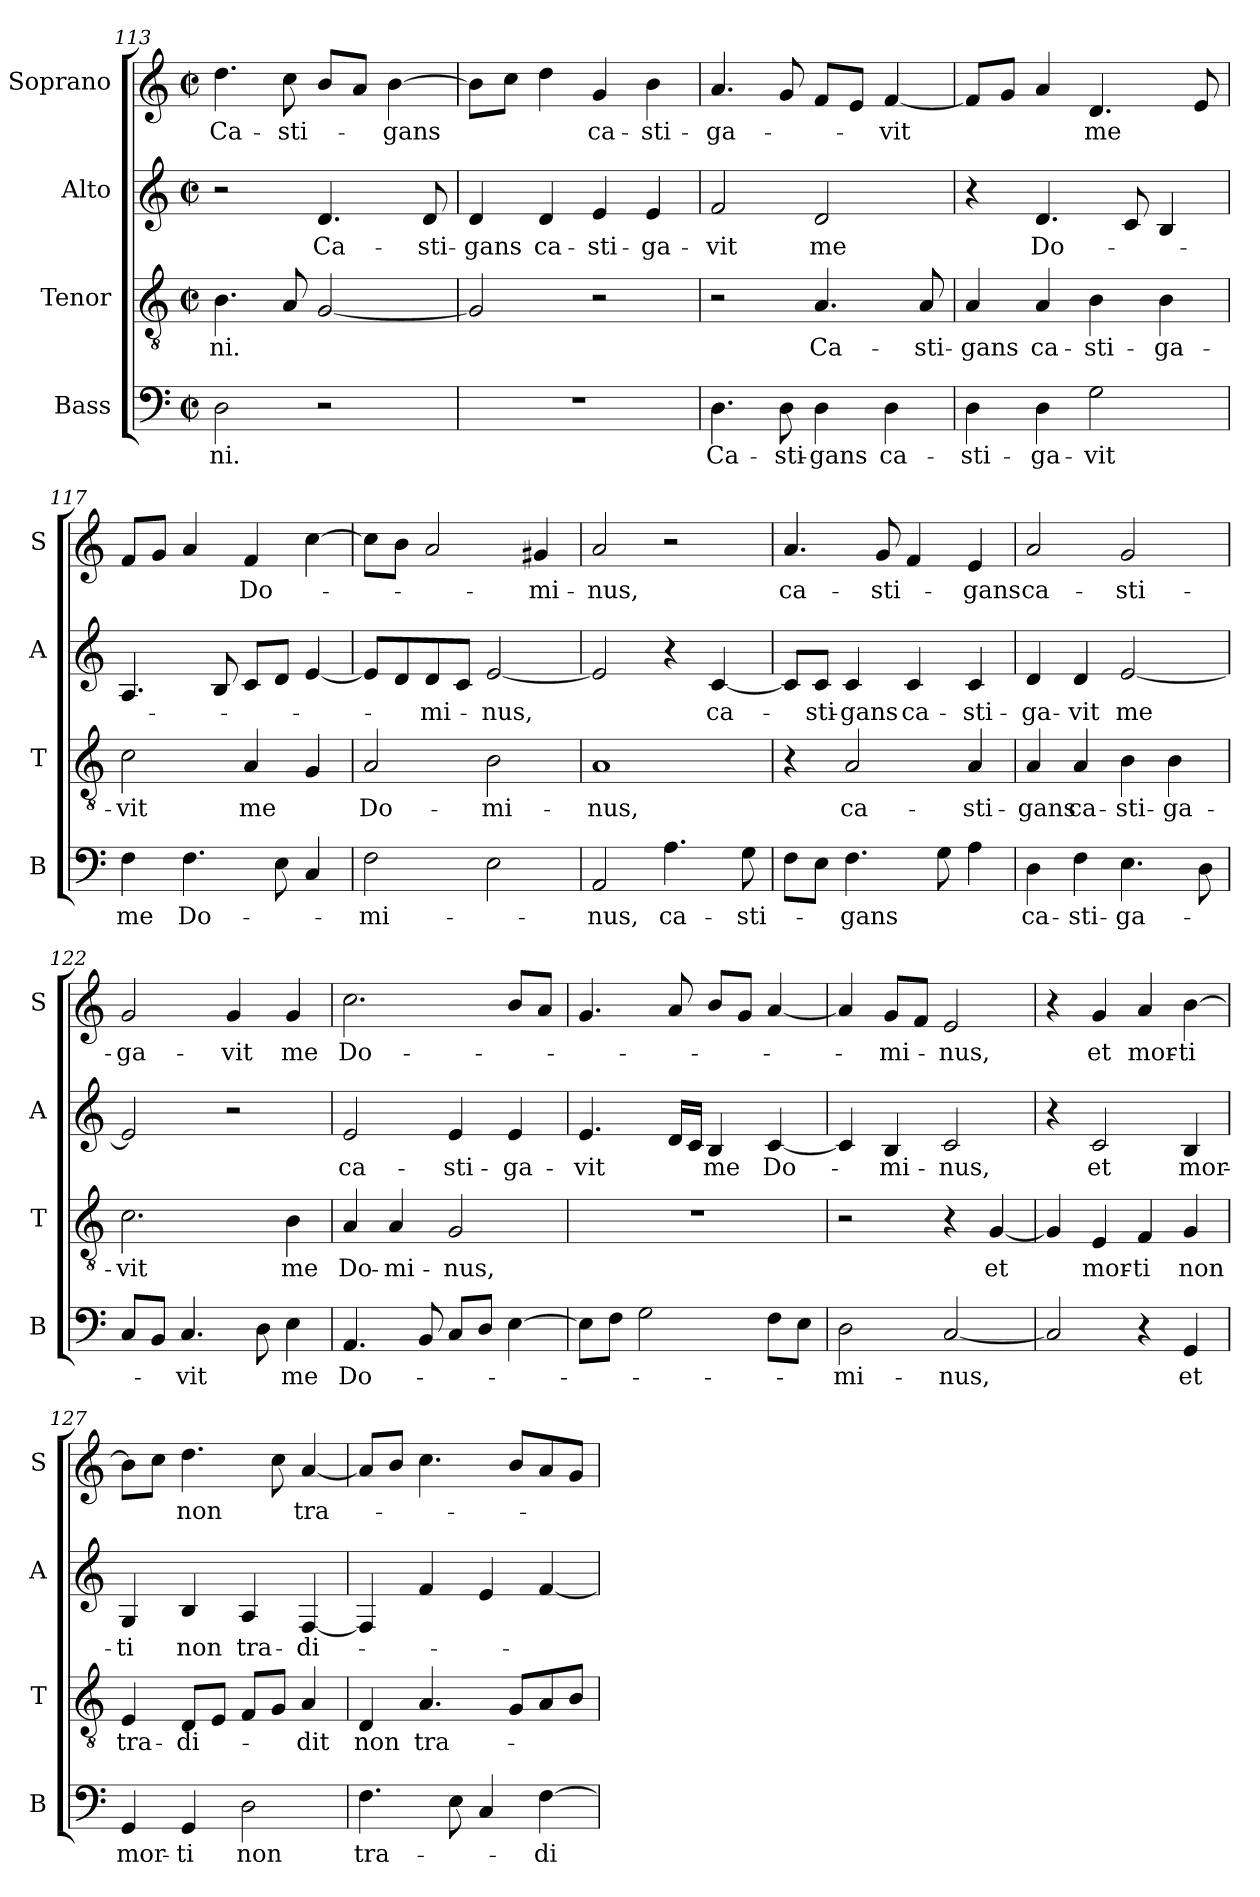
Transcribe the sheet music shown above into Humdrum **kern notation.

**kern	**text	**kern	**text	**kern	**text	**kern	**text
*part4	*part4	*part3	*part3	*part2	*part2	*part1	*part1
*staff4	*staff4	*staff3	*staff3	*staff2	*staff2	*staff1	*staff1
*I"Bass	*	*I"Tenor	*	*I"Alto	*	*I"Soprano	*
*I'B	*	*I'T	*	*I'A	*	*I'S	*
*clefF4	*	*clefGv2	*	*clefG2	*	*clefG2	*
*k[]	*	*k[]	*	*k[]	*	*k[]	*
*C:	*	*C:	*	*C:	*	*C:	*
*M2/2	*	*M2/2	*	*M2/2	*	*M2/2	*
*met(c|)	*	*met(c|)	*	*met(c|)	*	*met(c|)	*
=113	=113	=113	=113	=113	=113	=113	=113
2D\	-ni.	4.B\	-ni.	2r	.	4.dd\	Ca-
.	.	8A/	.	.	.	8cc\	-sti-
2r	.	[2G/	.	4.d/	Ca-	8b/L	.
.	.	.	.	.	.	8a/J	.
.	.	.	.	.	.	[4b\	-gans
.	.	.	.	8d/	-sti-	.	.
=114	=114	=114	=114	=114	=114	=114	=114
1r	.	2G/]	.	4d/	-gans	8b\L]	.
.	.	.	.	.	.	8cc\J	.
.	.	.	.	4d/	ca-	4dd\	.
.	.	2r	.	4e/	-sti-	4g/	ca-
.	.	.	.	4e/	-ga-	4b\	-sti-
=115	=115	=115	=115	=115	=115	=115	=115
4.D\	Ca-	2r	.	2f/	-vit	4.a/	-ga-
8D\	-sti-	.	.	.	.	8g/	.
4D\	-gans	4.A/	Ca-	2d/	me	8f/L	.
.	.	.	.	.	.	8e/J	.
4D\	ca-	.	.	.	.	[4f/	-vit
.	.	8A/	-sti-	.	.	.	.
!!LO:LB:g=z
=116	=116	=116	=116	=116	=116	=116	=116
4D\	-sti-	4A/	-gans	4r	.	8f/L]	.
.	.	.	.	.	.	8g/J	.
4D\	-ga-	4A/	ca-	4.d/	Do-	4a/	.
2G\	-vit	4B\	-sti-	.	.	4.d/	me
.	.	.	.	8c/	.	.	.
.	.	4B\	-ga-	4B/	.	.	.
.	.	.	.	.	.	8e/	.
=117	=117	=117	=117	=117	=117	=117	=117
4F\	me	2c\	-vit	4.A/	.	8f/L	.
.	.	.	.	.	.	8g/J	.
4.F\	Do-	.	.	.	.	4a/	.
.	.	.	.	8B/	.	.	.
.	.	4A/	me	8c/L	.	4f/	Do-
8E\	.	.	.	8d/J	.	.	.
4C/	.	4G/	.	[4e/	.	[4cc\	.
=118	=118	=118	=118	=118	=118	=118	=118
2F\	-mi-	2A/	Do-	8e/L]	.	8cc\L]	.
.	.	.	.	8d/	.	8b\J	.
.	.	.	.	8d/	-mi-	2a/	.
.	.	.	.	8c/J	.	.	.
2E\	.	2B\	-mi-	[2e/	-nus,	.	.
.	.	.	.	.	.	4g#X/	-mi-
=119	=119	=119	=119	=119	=119	=119	=119
2AA/	-nus,	1A	-nus,	2e/]	.	2a/	-nus,
4.A\	ca-	.	.	4r	.	2r	.
.	.	.	.	[4c/	ca-	.	.
8G\	-sti-	.	.	.	.	.	.
=120	=120	=120	=120	=120	=120	=120	=120
8F\L	.	4r	.	8c/L]	.	4.a/	ca-
8E\J	.	.	.	8c/J	-sti-	.	.
4.F\	-gans	2A/	ca-	4c/	-gans	.	.
.	.	.	.	.	.	8g/	-sti-
.	.	.	.	4c/	ca-	4f/	.
8G\	.	.	.	.	.	.	.
4A\	.	4A/	-sti-	4c/	-sti-	4e/	-gans
=121	=121	=121	=121	=121	=121	=121	=121
4D\	ca-	4A/	-gans	4d/	-ga-	2a/	ca-
4F\	-sti-	4A/	ca-	4d/	-vit	.	.
4.E\	-ga-	4B\	-sti-	[2e/	me	2g/	-sti-
.	.	4B\	-ga-	.	.	.	.
8D\	.	.	.	.	.	.	.
!!LO:PB:g=z
=122	=122	=122	=122	=122	=122	=122	=122
8C/L	.	2.c\	-vit	2e/]	.	2g/	-ga-
8BB/J	.	.	.	.	.	.	.
4.C/	-vit	.	.	.	.	.	.
.	.	.	.	2r	.	4g/	-vit
8D\	.	.	.	.	.	.	.
4E\	me	4B\	me	.	.	4g/	me
=123	=123	=123	=123	=123	=123	=123	=123
4.AA/	Do-	4A/	Do-	2e/	ca-	2.cc\	Do-
.	.	4A/	-mi-	.	.	.	.
8BB/	.	.	.	.	.	.	.
8C/L	.	2G/	-nus,	4e/	-sti-	.	.
8D/J	.	.	.	.	.	.	.
[4E\	.	.	.	4e/	-ga-	8b/L	.
.	.	.	.	.	.	8a/J	.
=124	=124	=124	=124	=124	=124	=124	=124
8E\L]	.	1r	.	4.e/	-vit	4.g/	.
8F\J	.	.	.	.	.	.	.
2G\	.	.	.	.	.	.	.
.	.	.	.	16d/LL	.	8a/	.
.	.	.	.	16c/JJ	.	.	.
.	.	.	.	4B/	me	8b/L	.
.	.	.	.	.	.	8g/J	.
8F\L	.	.	.	[4c/	Do-	[4a/	.
8E\J	.	.	.	.	.	.	.
=125	=125	=125	=125	=125	=125	=125	=125
2D\	-mi-	2r	.	4c/]	.	4a/]	.
.	.	.	.	4B/	-mi-	8g/L	-mi-
.	.	.	.	.	.	8f/J	.
[2C/	-nus,	4r	.	2c/	-nus,	2e/	-nus,
.	.	[4G/	et	.	.	.	.
=126	=126	=126	=126	=126	=126	=126	=126
2C/]	.	4G/]	.	4r	.	4r	.
.	.	4E/	mor-	2c/	et	4g/	et
4r	.	4F/	-ti	.	.	4a/	mor-
4GG/	et	4G/	non	4B/	mor-	[4b\	-ti
=127	=127	=127	=127	=127	=127	=127	=127
4GG/	mor-	4E/	tra-	4G/	-ti	8b\L]	.
.	.	.	.	.	.	8cc\J	.
4GG/	-ti	8D/L	-di-	4B/	non	4.dd\	non
.	.	8E/J	.	.	.	.	.
2D\	non	8F/L	.	4A/	tra-	.	.
.	.	8G/J	.	.	.	8cc\	.
.	.	4A/	-dit	[4F/	-di-	[4a/	tra-
!!LO:LB:g=z
=128	=128	=128	=128	=128	=128	=128	=128
4.F\	tra-	4D/	non	4F/]	.	8a/L]	.
.	.	.	.	.	.	8b/J	.
.	.	4.A/	tra-	4f/	.	4.cc\	.
8E\	.	.	.	.	.	.	.
4C/	.	.	.	4e/	.	.	.
.	.	8G/L	.	.	.	8b/L	.
[4F\	-di-	8A/	.	[4f/	.	8a/	.
.	.	8B/J	.	.	.	8g/J	.
=	=	=	=	=	=	=	=
*-	*-	*-	*-	*-	*-	*-	*-
